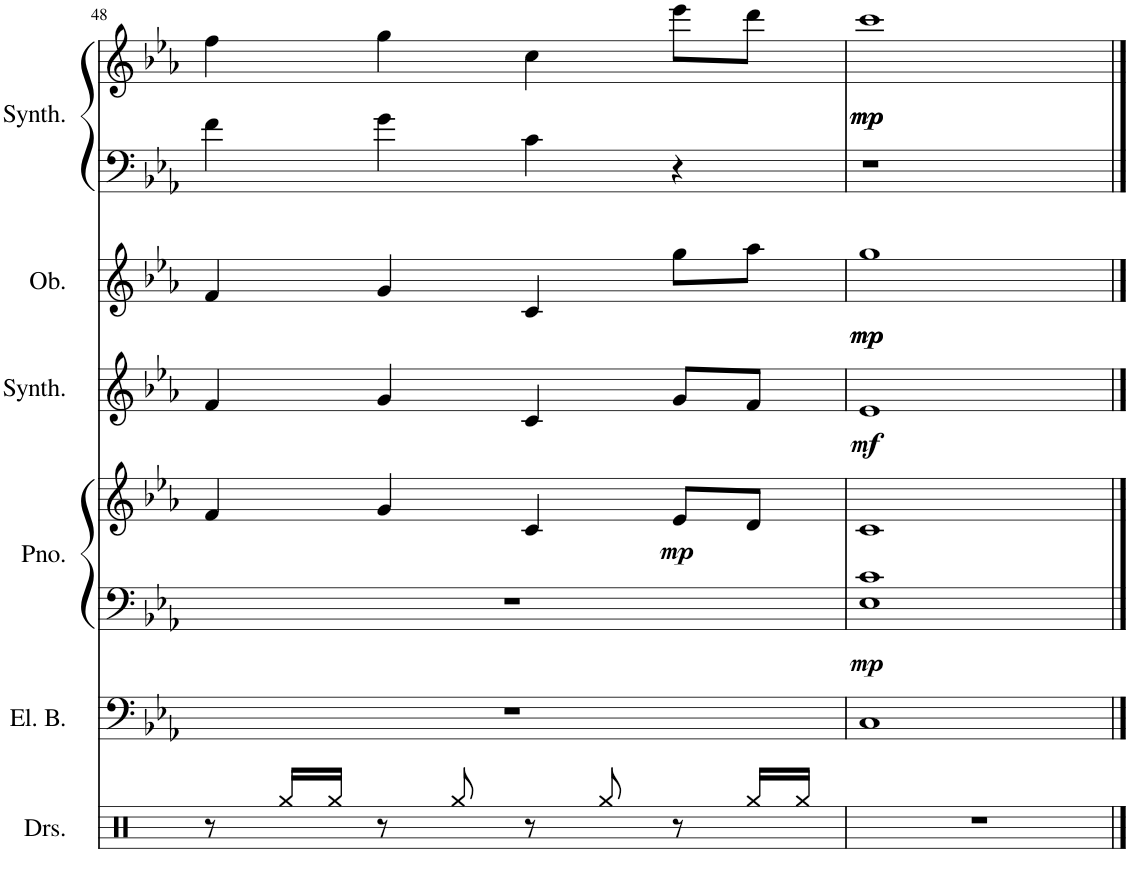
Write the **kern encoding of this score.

**kern	**kern	**kern	**kern	**dynam	**kern	**dynam	**kern	**dynam	**kern	**kern	**dynam
*part6	*part5	*part4	*part4	*part4	*part3	*part3	*part2	*part2	*part1	*part1	*part1
*staff8	*staff7	*staff6	*staff5	*staff5/6	*staff4	*staff4	*staff3	*staff3	*staff2	*staff1	*staff1/2
*I"Drumset	*I"Electric Bass	*I"Piano	*	*	*I"String Synthesizer	*	*I"Lead synth	*	*I"Atmosphere Synthesizer	*	*
*I'Drs.	*I'El. B.	*I'Pno.	*	*	*I'Synth.	*	*	*	*I'Synth.	*	*
!!LO:PB:g=z
*clefX	*clefF4	*clefF4	*clefG2	*	*clefG2	*	*clefG2	*	*clefF4	*clefG2	*
*	*Trd7c12	*	*	*	*	*	*	*	*	*	*
*k[]	*k[b-e-a-]	*k[b-e-a-]	*k[b-e-a-]	*	*k[b-e-a-]	*	*k[b-e-a-]	*	*k[b-e-a-]	*k[b-e-a-]	*
*M4/4	*M4/4	*M4/4	*M4/4	*	*M4/4	*	*M4/4	*	*M4/4	*M4/4	*
=48	=48	=48	=48	=48	=48	=48	=48	=48	=48	=48	=48
8r	1r	1r	4f/	.	4f/	.	4f/	.	4f\	4ff\	.
16Rgg/LL	.	.	.	.	.	.	.	.	.	.	.
16Rgg/JJ	.	.	.	.	.	.	.	.	.	.	.
8r	.	.	4g/	.	4g/	.	4g/	.	4g\	4gg\	.
8Rgg/	.	.	.	.	.	.	.	.	.	.	.
8r	.	.	4c/	.	4c/	.	4c/	.	4c\	4cc\	.
8Rgg/	.	.	.	.	.	.	.	.	.	.	.
!	!	!	!	!LO:DY:b	!	!	!	!	!	!	!
8r	.	.	8e-/L	mp	8g/L	.	8gg\L	.	4r	8eee-\L	.
16Rgg/LL	.	.	8d/J	.	8f/J	.	8aa-\J	.	.	8ddd\J	.
16Rgg/JJ	.	.	.	.	.	.	.	.	.	.	.
=49	=49	=49	=49	=49	=49	=49	=49	=49	=49	=49	=49
!	!	!	!	!LO:DY:b=2	!	!LO:DY:b	!	!LO:DY:b	!	!	!
!	!	!	!	!	!	!	!	!LO:DY:n=1:b	!	!	!LO:DY:b
!	!	!	!	!	!	!	!	!	!	!	!LO:DY:n=1:b
1r	1C	1E- 1c	1c	mp	1e-	mf	1gg	mp mp	1r	1ccc	mp mp
==	==	==	==	==	==	==	==	==	==	==	==
*-	*-	*-	*-	*-	*-	*-	*-	*-	*-	*-	*-
